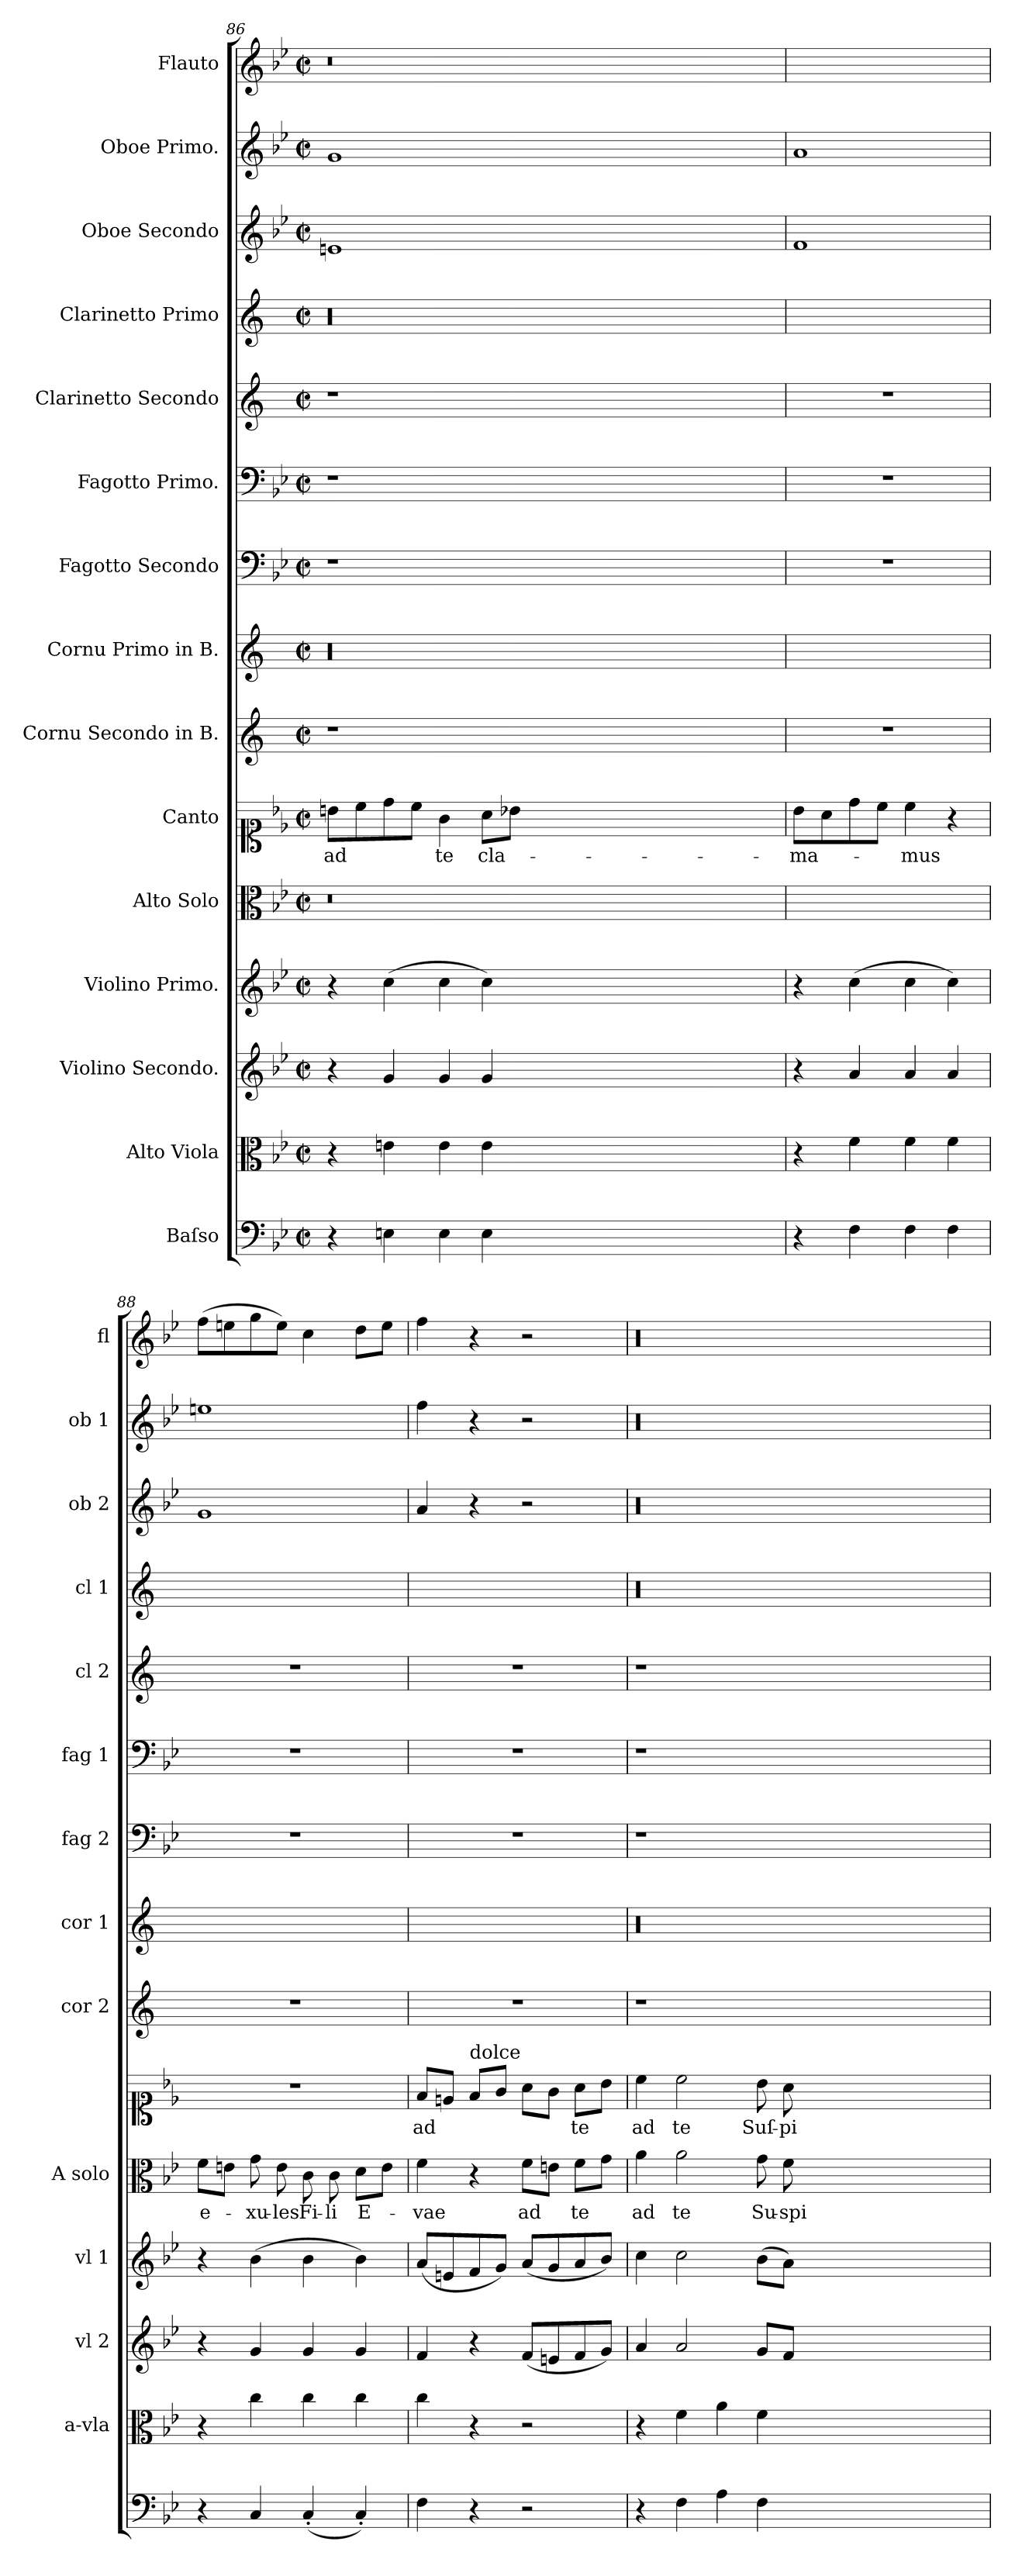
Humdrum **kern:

**kern	**kern	**kern	**kern	**kern	**text	**kern	**text	**kern	**kern	**kern	**kern	**kern	**kern	**kern	**kern	**kern
*part15	*part14	*part13	*part12	*part11	*part11	*part10	*part10	*part9	*part8	*part7	*part6	*part5	*part4	*part3	*part2	*part1
*staff15	*staff14	*staff13	*staff12	*staff11	*staff11	*staff10	*staff10	*staff9	*staff8	*staff7	*staff6	*staff5	*staff4	*staff3	*staff2	*staff1
*I"Baſso	*I"Alto Viola	*I"Violino Secondo.	*I"Violino Primo.	*I"Alto Solo	*	*I"Canto	*	*I"Cornu Secondo in B.	*I"Cornu Primo in B.	*I"Fagotto Secondo	*I"Fagotto Primo.	*I"Clarinetto Secondo	*I"Clarinetto Primo	*I"Oboe Secondo	*I"Oboe Primo.	*I"Flauto
*	*I'a-vla	*I'vl 2	*I'vl 1	*I'A solo	*	*	*	*I'cor 2	*I'cor 1	*I'fag 2	*I'fag 1	*I'cl 2	*I'cl 1	*I'ob 2	*I'ob 1	*I'fl
*clefF4	*clefC3	*clefG2	*clefG2	*clefC3	*	*clefC1	*	*clefG2	*clefG2	*clefF4	*clefF4	*clefG2	*clefG2	*clefG2	*clefG2	*clefG2
*	*	*	*	*	*	*	*	*ITrd1c2	*ITrd1c2	*	*	*ITrd1c2	*ITrd1c2	*	*	*
*k[b-e-]	*k[b-e-]	*k[b-e-]	*k[b-e-]	*k[b-e-]	*	*k[b-e-]	*	*k[b-e-]	*k[b-e-]	*k[b-e-]	*k[b-e-]	*k[b-e-]	*k[b-e-]	*k[b-e-]	*k[b-e-]	*k[b-e-]
*B-:	*B-:	*B-:	*B-:	*B-:	*	*B-:	*	*B-:	*B-:	*	*	*B-:	*B-:	*B-:	*B-:	*B-:
*M2/2	*M2/2	*M2/2	*M2/2	*M2/2	*	*M2/2	*	*M2/2	*M2/2	*M2/2	*M2/2	*M2/2	*M2/2	*M2/2	*M2/2	*M2/2
*met(c|)	*met(c|)	*met(c|)	*met(c|)	*met(c|)	*	*met(c|)	*	*met(c|)	*met(c|)	*met(c|)	*met(c|)	*met(c|)	*met(c|)	*met(c|)	*met(c|)	*met(c|)
=86	=86	=86	=86	=86	=86	=86	=86	=86	=86	=86	=86	=86	=86	=86	=86	=86
4r	4r	4r	4r	0r	.	8bn\L	ad	1r	00r	1r	1r	1r	00r	1en	1g	0r
.	.	.	.	.	.	8cc\	.	.	.	.	.	.	.	.	.	.
4En\	4en\	4g/	(4cc\	.	.	8dd\	.	.	.	.	.	.	.	.	.	.
.	.	.	.	.	.	8cc\J	.	.	.	.	.	.	.	.	.	.
4E\	4e\	4g/	4cc\	.	.	4g\	te	.	.	.	.	.	.	.	.	.
4E\	4e\	4g/	4cc\)	.	.	8a\L	cla-	.	.	.	.	.	.	.	.	.
.	.	.	.	.	.	8b-X\J	.	.	.	.	.	.	.	.	.	.
0.ryy	0.ryy	0.ryy	0.ryy	.	.	0.ryy	.	0.ryy	.	0.ryy	0.ryy	0.ryy	.	0.ryy	0.ryy	.
.	.	.	.	0ryy	.	.	.	.	.	.	.	.	.	.	.	0ryy
=87	=87	=87	=87	=87	=87	=87	=87	=87	=87	=87	=87	=87	=87	=87	=87	=87
4r	4r	4r	4r	1ryy	.	8b-\L	-ma-	1r	1ryy	1r	1r	1r	1ryy	1f	1a	1ryy
.	.	.	.	.	.	8a\	.	.	.	.	.	.	.	.	.	.
4F\	4f\	4a/	(4cc\	.	.	8dd\	.	.	.	.	.	.	.	.	.	.
.	.	.	.	.	.	8cc\J	.	.	.	.	.	.	.	.	.	.
4F\	4f\	4a/	4cc\	.	.	4cc\	-mus	.	.	.	.	.	.	.	.	.
4F\	4f\	4a/	4cc\)	.	.	4r	.	.	.	.	.	.	.	.	.	.
=88	=88	=88	=88	=88	=88	=88	=88	=88	=88	=88	=88	=88	=88	=88	=88	=88
4r	4r	4r	4r	8f\L	e-	1r	.	1r	1ryy	1r	1r	1r	1ryy	1g	1een	(8ff\L
.	.	.	.	8en\J	.	.	.	.	.	.	.	.	.	.	.	8een\
4C/	4cc\	4g/	(4b-\	8g\	-xu-	.	.	.	.	.	.	.	.	.	.	8gg\
.	.	.	.	8e\	-les	.	.	.	.	.	.	.	.	.	.	8ee\J)
(4C'/	4cc\	4g/	4b-\	8c\	Fi-	.	.	.	.	.	.	.	.	.	.	4cc\
.	.	.	.	8c\	-li	.	.	.	.	.	.	.	.	.	.	.
4C'/)	4cc\	4g/	4b-\)	8d\L	E-	.	.	.	.	.	.	.	.	.	.	8dd\L
.	.	.	.	8e\J	.	.	.	.	.	.	.	.	.	.	.	8ee\J
=89	=89	=89	=89	=89	=89	=89	=89	=89	=89	=89	=89	=89	=89	=89	=89	=89
4F\	4cc\	4f/	(8a/L	4f\	-vae	8f/L	ad	1r	1ryy	1r	1r	1r	1ryy	4a/	4ff\	4ff\
.	.	.	8en/	.	.	8en/J	.	.	.	.	.	.	.	.	.	.
!	!	!	!	!	!	!LO:TX:a:t=dolce	!	!	!	!	!	!	!	!	!	!
4r	4r	4r	8f/	4r	.	8f/L	.	.	.	.	.	.	.	4r	4r	4r
.	.	.	8g/J)	.	.	8g/J	.	.	.	.	.	.	.	.	.	.
2r	2r	(8f/L	(8a/L	8f\L	ad	8a\L	.	.	.	.	.	.	.	2r	2r	2r
.	.	8en/	8g/	8en\J	.	8g\J	.	.	.	.	.	.	.	.	.	.
.	.	8f/	8a/	8f\L	te	8a\L	te	.	.	.	.	.	.	.	.	.
.	.	8g/J)	8b-/J)	8g\J	.	8b-\J	.	.	.	.	.	.	.	.	.	.
=90	=90	=90	=90	=90	=90	=90	=90	=90	=90	=90	=90	=90	=90	=90	=90	=90
4r	4r	4a/	4cc\	4a\	ad	4cc\	ad	1r	00r	1r	1r	1r	00r	00r	00r	00r
4F\	4f\	2a/	2cc\	2a\	te	2cc\	te	.	.	.	.	.	.	.	.	.
4A\	4a\	.	.	.	.	.	.	.	.	.	.	.	.	.	.	.
4F\	4f\	8g/L	(8b-\L	8g\	Su-	8b-\	Suſ-	.	.	.	.	.	.	.	.	.
.	.	8f/J	8a\J)	8f\	-spi-	8a\	-pi-	.	.	.	.	.	.	.	.	.
0.ryy	0.ryy	0.ryy	0.ryy	0.ryy	.	0.ryy	.	0.ryy	.	0.ryy	0.ryy	0.ryy	.	.	.	.
=	=	=	=	=	=	=	=	=	=	=	=	=	=	=	=	=
*-	*-	*-	*-	*-	*-	*-	*-	*-	*-	*-	*-	*-	*-	*-	*-	*-
